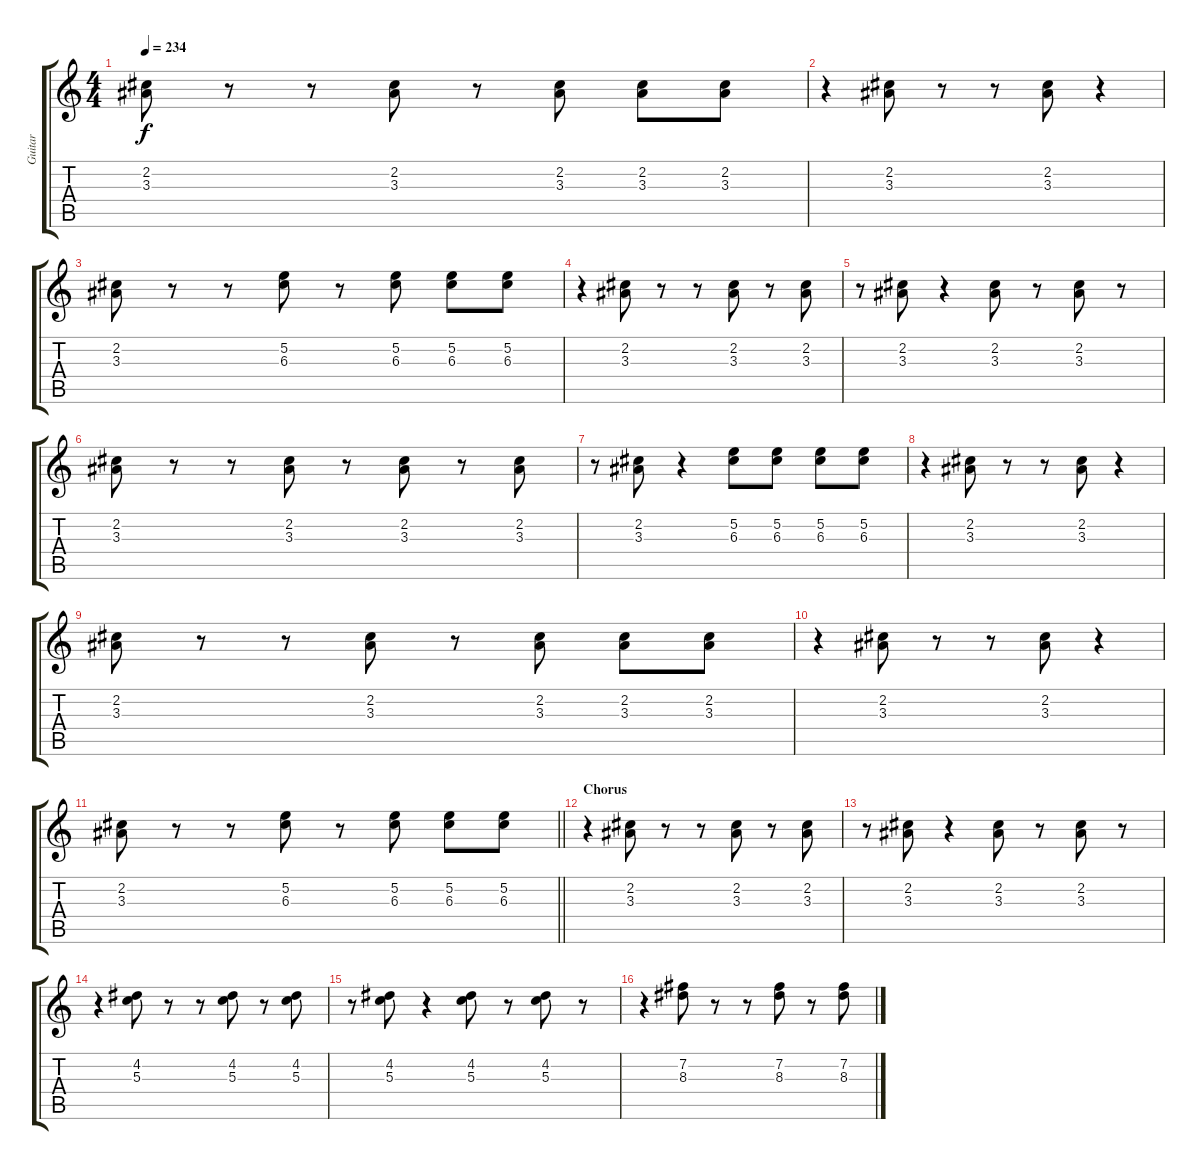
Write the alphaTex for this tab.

\track ("Guitar" "Guitar") {instrument acousticguitarsteel}
\staff {score tabs}
\tuning (E4 B3 G3 D3 A2 E2) {hide}
\ts (4 4)
\tempo 234
\clef g2
\ks c
(2.2 3.3).8{dy f} r.8 r.8 (2.2 3.3).8 r.8 (2.2 3.3).8 (2.2 3.3).8 (2.2 3.3).8 |
r.4 (2.2 3.3).8 r.8 r.8 (2.2 3.3).8 r.4 |
(2.2 3.3).8 r.8 r.8 (5.2 6.3).8 r.8 (5.2 6.3).8 (5.2 6.3).8 (5.2 6.3).8 |
r.4 (2.2 3.3).8 r.8 r.8 (2.2 3.3).8 r.8 (2.2 3.3).8 |
r.8 (2.2 3.3).8 r.4 (2.2 3.3).8 r.8 (2.2 3.3).8 r.8 |
(2.2 3.3).8 r.8 r.8 (2.2 3.3).8 r.8 (2.2 3.3).8 r.8 (2.2 3.3).8 |
r.8 (2.2 3.3).8 r.4 (5.2 6.3).8 (5.2 6.3).8 (5.2 6.3).8 (5.2 6.3).8 |
r.4 (2.2 3.3).8 r.8 r.8 (2.2 3.3).8 r.4 |
(2.2 3.3).8 r.8 r.8 (2.2 3.3).8 r.8 (2.2 3.3).8 (2.2 3.3).8 (2.2 3.3).8 |
r.4 (2.2 3.3).8 r.8 r.8 (2.2 3.3).8 r.4 |
\barLineRight lightlight
(2.2 3.3).8 r.8 r.8 (5.2 6.3).8 r.8 (5.2 6.3).8 (5.2 6.3).8 (5.2 6.3).8 |
\section ("" "Chorus")
r.4 (2.2 3.3).8 r.8 r.8 (2.2 3.3).8 r.8 (2.2 3.3).8 |
r.8 (2.2 3.3).8 r.4 (2.2 3.3).8 r.8 (2.2 3.3).8 r.8 |
r.4 (4.2 5.3).8 r.8 r.8 (4.2 5.3).8 r.8 (4.2 5.3).8 |
r.8 (4.2 5.3).8 r.4 (4.2 5.3).8 r.8 (4.2 5.3).8 r.8 |
r.4 (7.2 8.3).8 r.8 r.8 (7.2 8.3).8 r.8 (7.2 8.3).8
